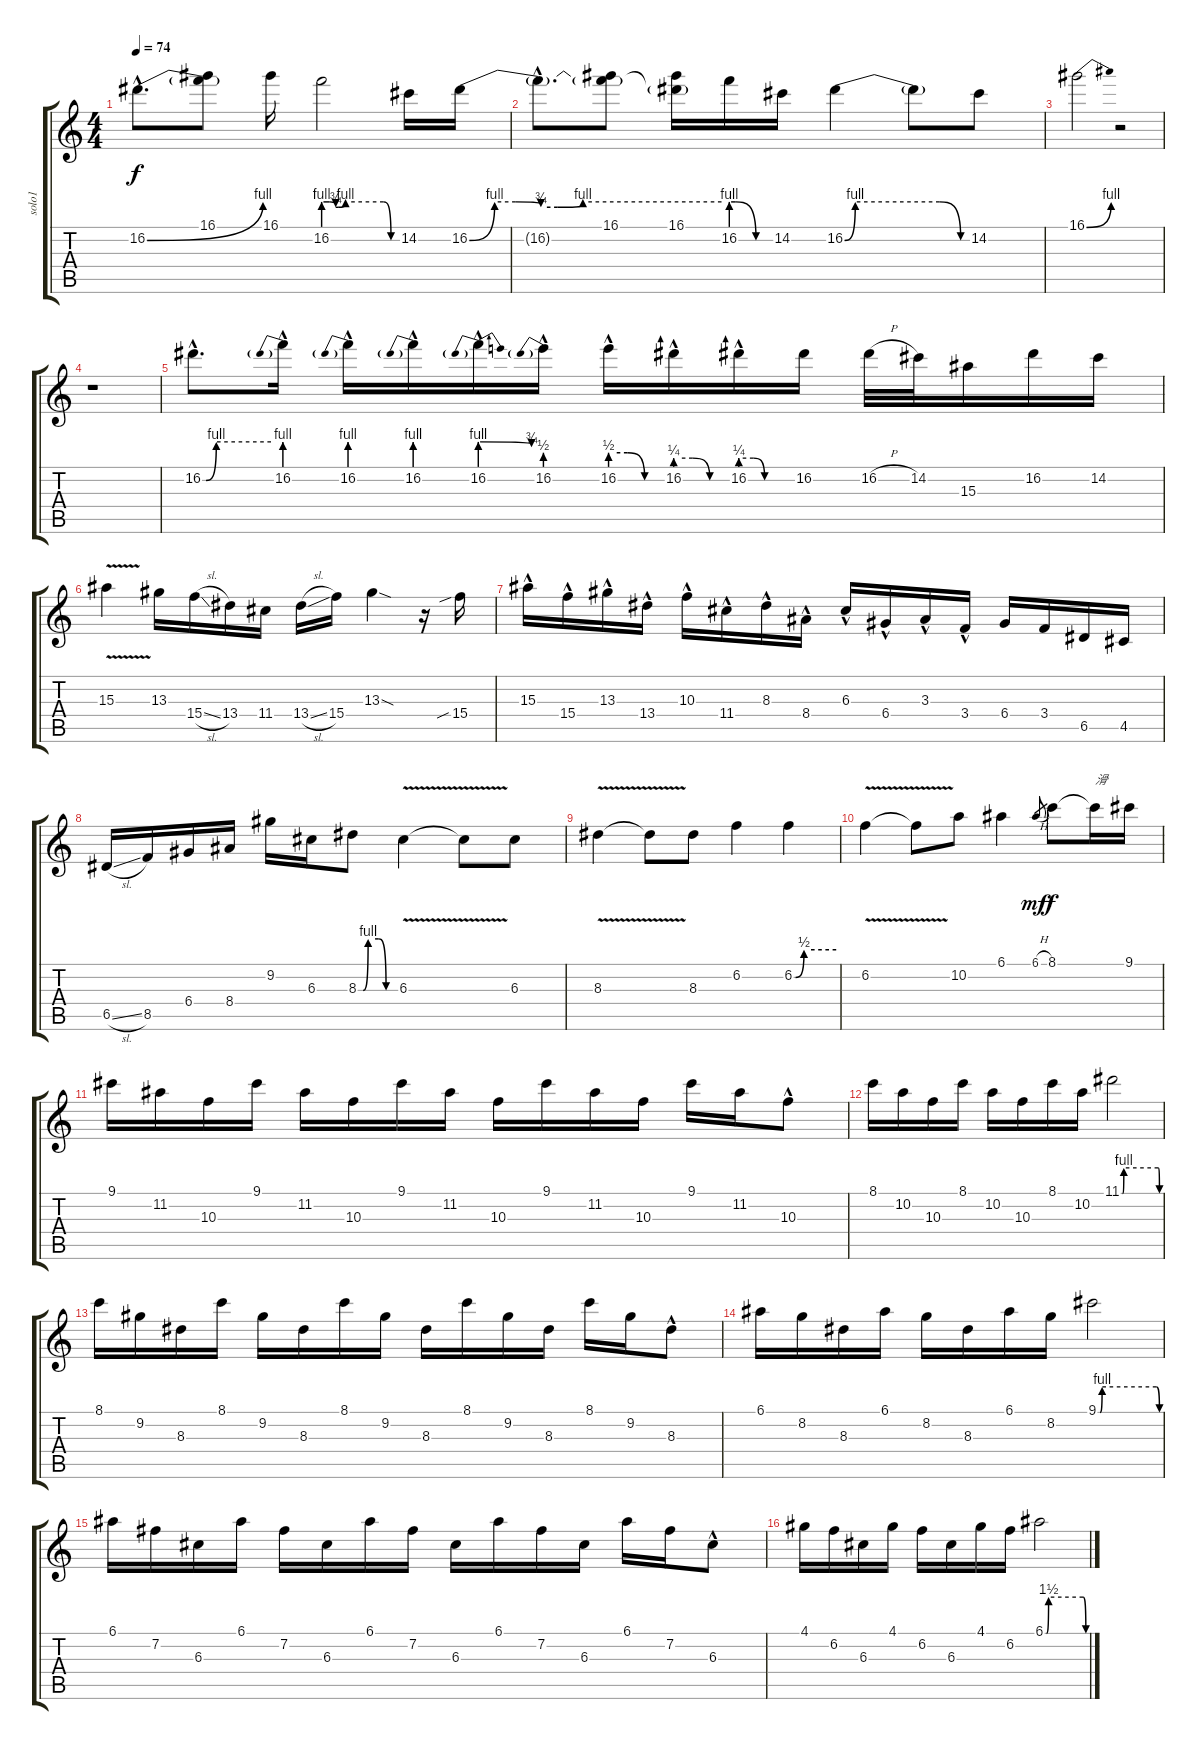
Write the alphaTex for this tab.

\track ("solo1" "solo1") {instrument distortionguitar}
\staff {score tabs}
\tuning (E4 B3 G3 D3 A2 E2) {hide}
\ts (4 4)
\tempo 74
\clef g2
\ks c
16.2{be (bend 0 0 60 4) hac}.8{d dy f} (16.1 16.2{t}).8 16.1.16 16.2{be (custom 0 4 5 4 10 3 12 3 18 4 49 4 55 0 60 0)}.2 14.2.16 16.2{be (custom 0 0 6 4 11 4 17 3 21 3 27 4 60 4)}.16 |
16.2{hac t}.8{d} (16.1 16.2{t}).8 (16.1 16.2{t}).16 16.2{be (custom 0 4 7 4 38 0 60 0)}.16 14.2.16 16.2{be (custom 0 0 5 4 45 4 55 0 60 0)}.4 16.2{t}.8 14.2.8 |
16.1{be (bend 0 0 60 4)}.2 r.2 |
r.1 |
16.2{be (custom 0 0 3 0 12 4 60 4) hac}.8{d} 16.2{be (prebend 0 4 60 4) hac}.16 16.2{be (prebend 0 4 60 4) hac}.16 16.2{be (prebend 0 4 60 4) hac}.16 16.2{be (prebendrelease 0 4 60 3) hac}.16 16.2{be (prebend 0 2 60 2) hac}.16 16.2{be (custom 0 2 20 2 40 0 60 0) hac}.16 16.2{be (custom 0 1 20 1 40 0 60 0) hac}.16 16.2{be (custom 0 1 15 1 28 0 60 0) hac}.16 16.2.16 16.2{h}.32 14.2.32 15.3.16 16.2.16 14.2.16 |
15.3{v}.4 13.3.16 15.4{sl}.16 13.4.16 11.4.16 13.4{sl}.16 15.4.16 13.3{sod}.4 r.16 15.4{sib}.16 |
15.3{hac}.16 15.4{hac}.16 13.3{hac}.16 13.4{hac}.16 10.3{hac}.16 11.4{hac}.16 8.3{hac}.16 8.4{hac}.16 6.3{hac}.16 6.4{hac}.16 3.3{hac}.16 3.4{hac}.16 6.4.16 3.4.16 6.5.16 4.5.16 |
6.5{sl}.16 8.5.16 6.4.16 8.4.16 9.2.16 6.3.16 8.3{be (custom 0 0 8 0 16 4 33 4 45 0 60 0)}.8 6.3{v}.4 6.3{t}.8 6.3.8 |
8.3{v}.4 8.3{t}.8 8.3.8 6.2.4 6.2{be (custom 0 0 2 0 14 2 60 2)}.4 |
6.2{v}.4 6.2{t}.8 10.2.8 6.1.4 6.1{h}.8{gr dy mf} 8.1.8{dy f} 8.1{t}.16{txt "滑"} 9.1.16 |
9.1.16 11.2.16 10.3.16 9.1.16 11.2.16 10.3.16 9.1.16 11.2.16 10.3.16 9.1.16 11.2.16 10.3.16 9.1.16 11.2.16 10.3{hac}.8 |
8.1.16 10.2.16 10.3.16 8.1.16 10.2.16 10.3.16 8.1.16 10.2.16 11.1{be (custom 0 0 2 0 4 4 58 4 60 0)}.2 |
8.1.16 9.2.16 8.3.16 8.1.16 9.2.16 8.3.16 8.1.16 9.2.16 8.3.16 8.1.16 9.2.16 8.3.16 8.1.16 9.2.16 8.3{hac}.8 |
6.1.16 8.2.16 8.3.16 6.1.16 8.2.16 8.3.16 6.1.16 8.2.16 9.1{be (custom 0 0 2 0 4 4 57 4 60 0)}.2 |
6.1.16 7.2.16 6.3.16 6.1.16 7.2.16 6.3.16 6.1.16 7.2.16 6.3.16 6.1.16 7.2.16 6.3.16 6.1.16 7.2.16 6.3{hac}.8 |
4.1.16 6.2.16 6.3.16 4.1.16 6.2.16 6.3.16 4.1.16 6.2.16 6.1{be (custom 0 0 2 0 5 6 56 6 60 0)}.2
